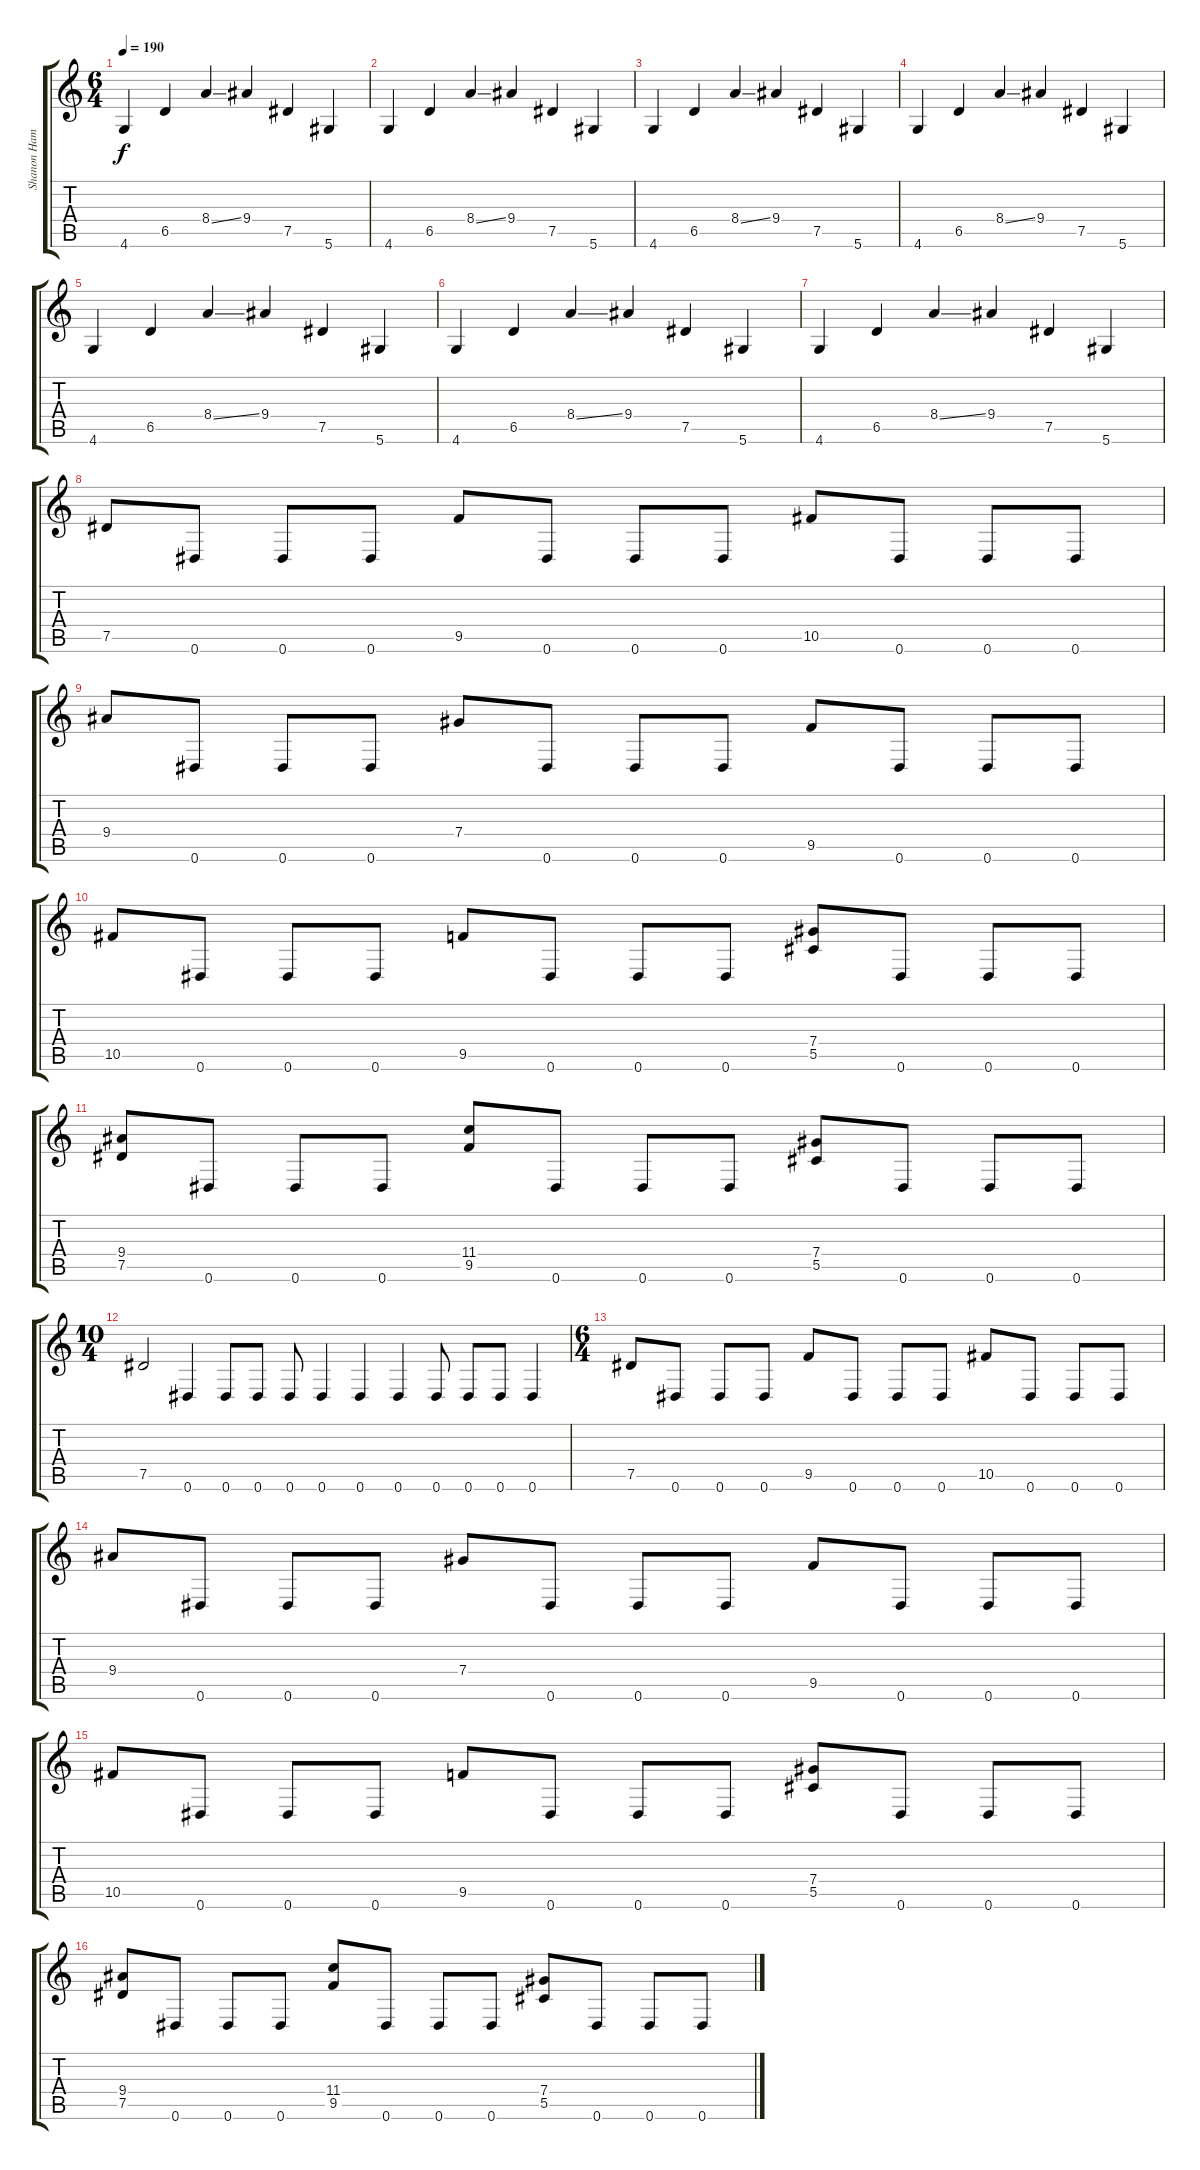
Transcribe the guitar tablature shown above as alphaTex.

\track ("Shanon Hamm" "Shanon Ham") {instrument distortionguitar}
\staff {score tabs}
\tuning (Eb4 Bb3 Gb3 Db3 Ab2 Eb2) {hide}
\ts (6 4)
\tempo 190
\clef g2
\ks c
4.6.4{dy f} 6.5.4 8.4{ss}.4 9.4.4 7.5.4 5.6.4 |
4.6.4 6.5.4 8.4{ss}.4 9.4.4 7.5.4 5.6.4 |
4.6.4 6.5.4 8.4{ss}.4 9.4.4 7.5.4 5.6.4 |
4.6.4 6.5.4 8.4{ss}.4 9.4.4 7.5.4 5.6.4 |
4.6.4 6.5.4 8.4{ss}.4 9.4.4 7.5.4 5.6.4 |
4.6.4 6.5.4 8.4{ss}.4 9.4.4 7.5.4 5.6.4 |
4.6.4 6.5.4 8.4{ss}.4 9.4.4 7.5.4 5.6.4 |
7.5.8 0.6.8 0.6.8 0.6.8 9.5.8 0.6.8 0.6.8 0.6.8 10.5.8 0.6.8 0.6.8 0.6.8 |
9.4.8 0.6.8 0.6.8 0.6.8 7.4.8 0.6.8 0.6.8 0.6.8 9.5.8 0.6.8 0.6.8 0.6.8 |
10.5.8 0.6.8 0.6.8 0.6.8 9.5.8 0.6.8 0.6.8 0.6.8 (7.4 5.5).8 0.6.8 0.6.8 0.6.8 |
(9.4 7.5).8 0.6.8 0.6.8 0.6.8 (11.4 9.5).8 0.6.8 0.6.8 0.6.8 (7.4 5.5).8 0.6.8 0.6.8 0.6.8 |
\ts (10 4)
7.5.2 0.6.4 0.6.8 0.6.8 0.6.8 0.6.4 0.6.4 0.6.4 0.6.8 0.6.8 0.6.8 0.6.4 |
\ts (6 4)
7.5.8 0.6.8 0.6.8 0.6.8 9.5.8 0.6.8 0.6.8 0.6.8 10.5.8 0.6.8 0.6.8 0.6.8 |
9.4.8 0.6.8 0.6.8 0.6.8 7.4.8 0.6.8 0.6.8 0.6.8 9.5.8 0.6.8 0.6.8 0.6.8 |
10.5.8 0.6.8 0.6.8 0.6.8 9.5.8 0.6.8 0.6.8 0.6.8 (7.4 5.5).8 0.6.8 0.6.8 0.6.8 |
(9.4 7.5).8 0.6.8 0.6.8 0.6.8 (11.4 9.5).8 0.6.8 0.6.8 0.6.8 (7.4 5.5).8 0.6.8 0.6.8 0.6.8
